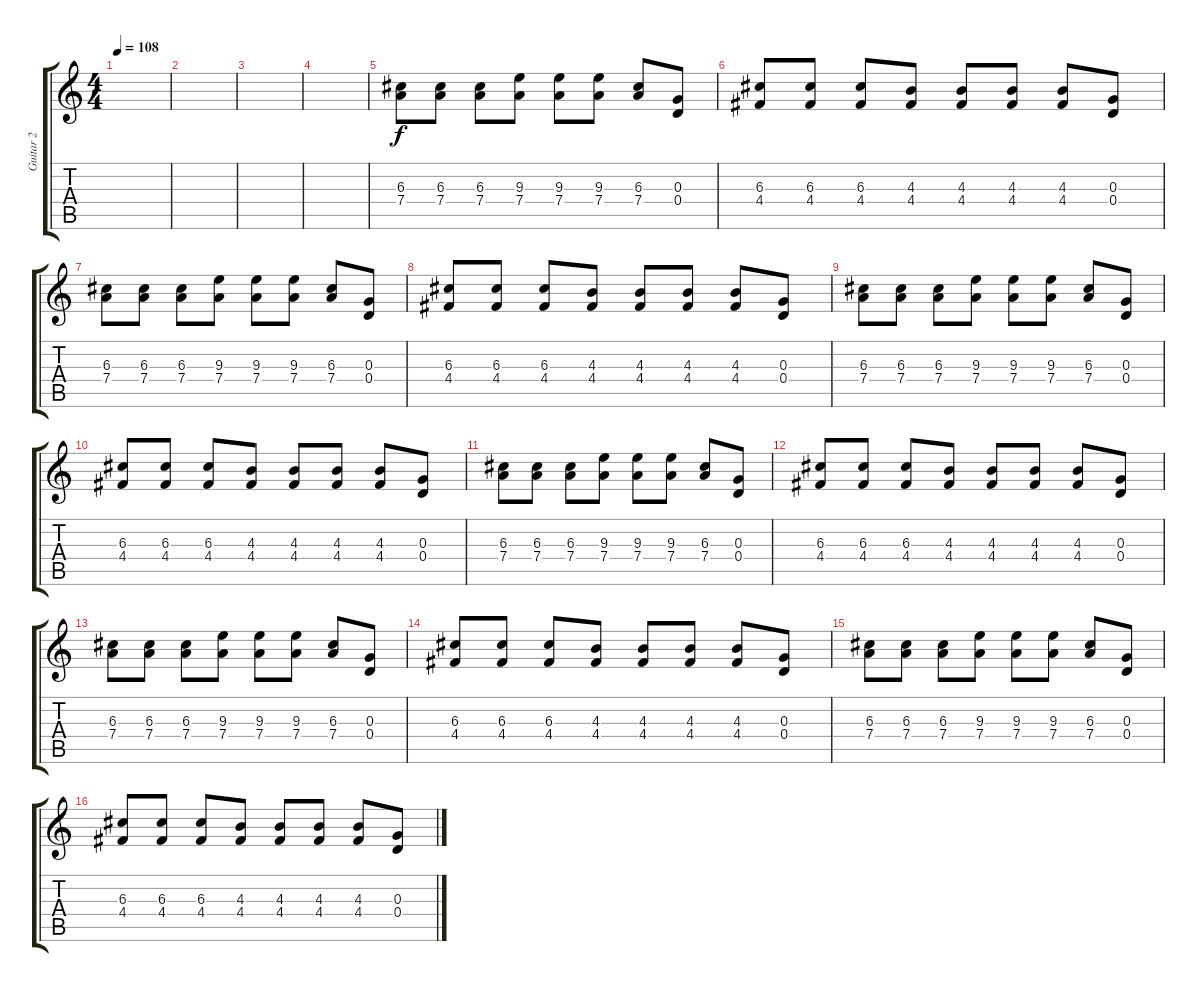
\track ("Guitar 2" "Guitar 2") {instrument overdrivenguitar}
\staff {score tabs}
\tuning (E4 B3 G3 D3 A2 E2) {hide}
\ts (4 4)
\tempo 108
\clef g2
\ks c
|
|
|
|
(6.3 7.4).8 (6.3 7.4).8 (6.3 7.4).8 (9.3 7.4).8 (9.3 7.4).8 (9.3 7.4).8 (6.3 7.4).8 (0.3 0.4).8 |
(6.3 4.4).8 (6.3 4.4).8 (6.3 4.4).8 (4.3 4.4).8 (4.3 4.4).8 (4.3 4.4).8 (4.3 4.4).8 (0.3 0.4).8 |
(6.3 7.4).8 (6.3 7.4).8 (6.3 7.4).8 (9.3 7.4).8 (9.3 7.4).8 (9.3 7.4).8 (6.3 7.4).8 (0.3 0.4).8 |
(6.3 4.4).8 (6.3 4.4).8 (6.3 4.4).8 (4.3 4.4).8 (4.3 4.4).8 (4.3 4.4).8 (4.3 4.4).8 (0.3 0.4).8 |
(6.3 7.4).8 (6.3 7.4).8 (6.3 7.4).8 (9.3 7.4).8 (9.3 7.4).8 (9.3 7.4).8 (6.3 7.4).8 (0.3 0.4).8 |
(6.3 4.4).8 (6.3 4.4).8 (6.3 4.4).8 (4.3 4.4).8 (4.3 4.4).8 (4.3 4.4).8 (4.3 4.4).8 (0.3 0.4).8 |
(6.3 7.4).8 (6.3 7.4).8 (6.3 7.4).8 (9.3 7.4).8 (9.3 7.4).8 (9.3 7.4).8 (6.3 7.4).8 (0.3 0.4).8 |
(6.3 4.4).8 (6.3 4.4).8 (6.3 4.4).8 (4.3 4.4).8 (4.3 4.4).8 (4.3 4.4).8 (4.3 4.4).8 (0.3 0.4).8 |
(6.3 7.4).8 (6.3 7.4).8 (6.3 7.4).8 (9.3 7.4).8 (9.3 7.4).8 (9.3 7.4).8 (6.3 7.4).8 (0.3 0.4).8 |
(6.3 4.4).8 (6.3 4.4).8 (6.3 4.4).8 (4.3 4.4).8 (4.3 4.4).8 (4.3 4.4).8 (4.3 4.4).8 (0.3 0.4).8 |
(6.3 7.4).8 (6.3 7.4).8 (6.3 7.4).8 (9.3 7.4).8 (9.3 7.4).8 (9.3 7.4).8 (6.3 7.4).8 (0.3 0.4).8 |
(6.3 4.4).8 (6.3 4.4).8 (6.3 4.4).8 (4.3 4.4).8 (4.3 4.4).8 (4.3 4.4).8 (4.3 4.4).8 (0.3 0.4).8
